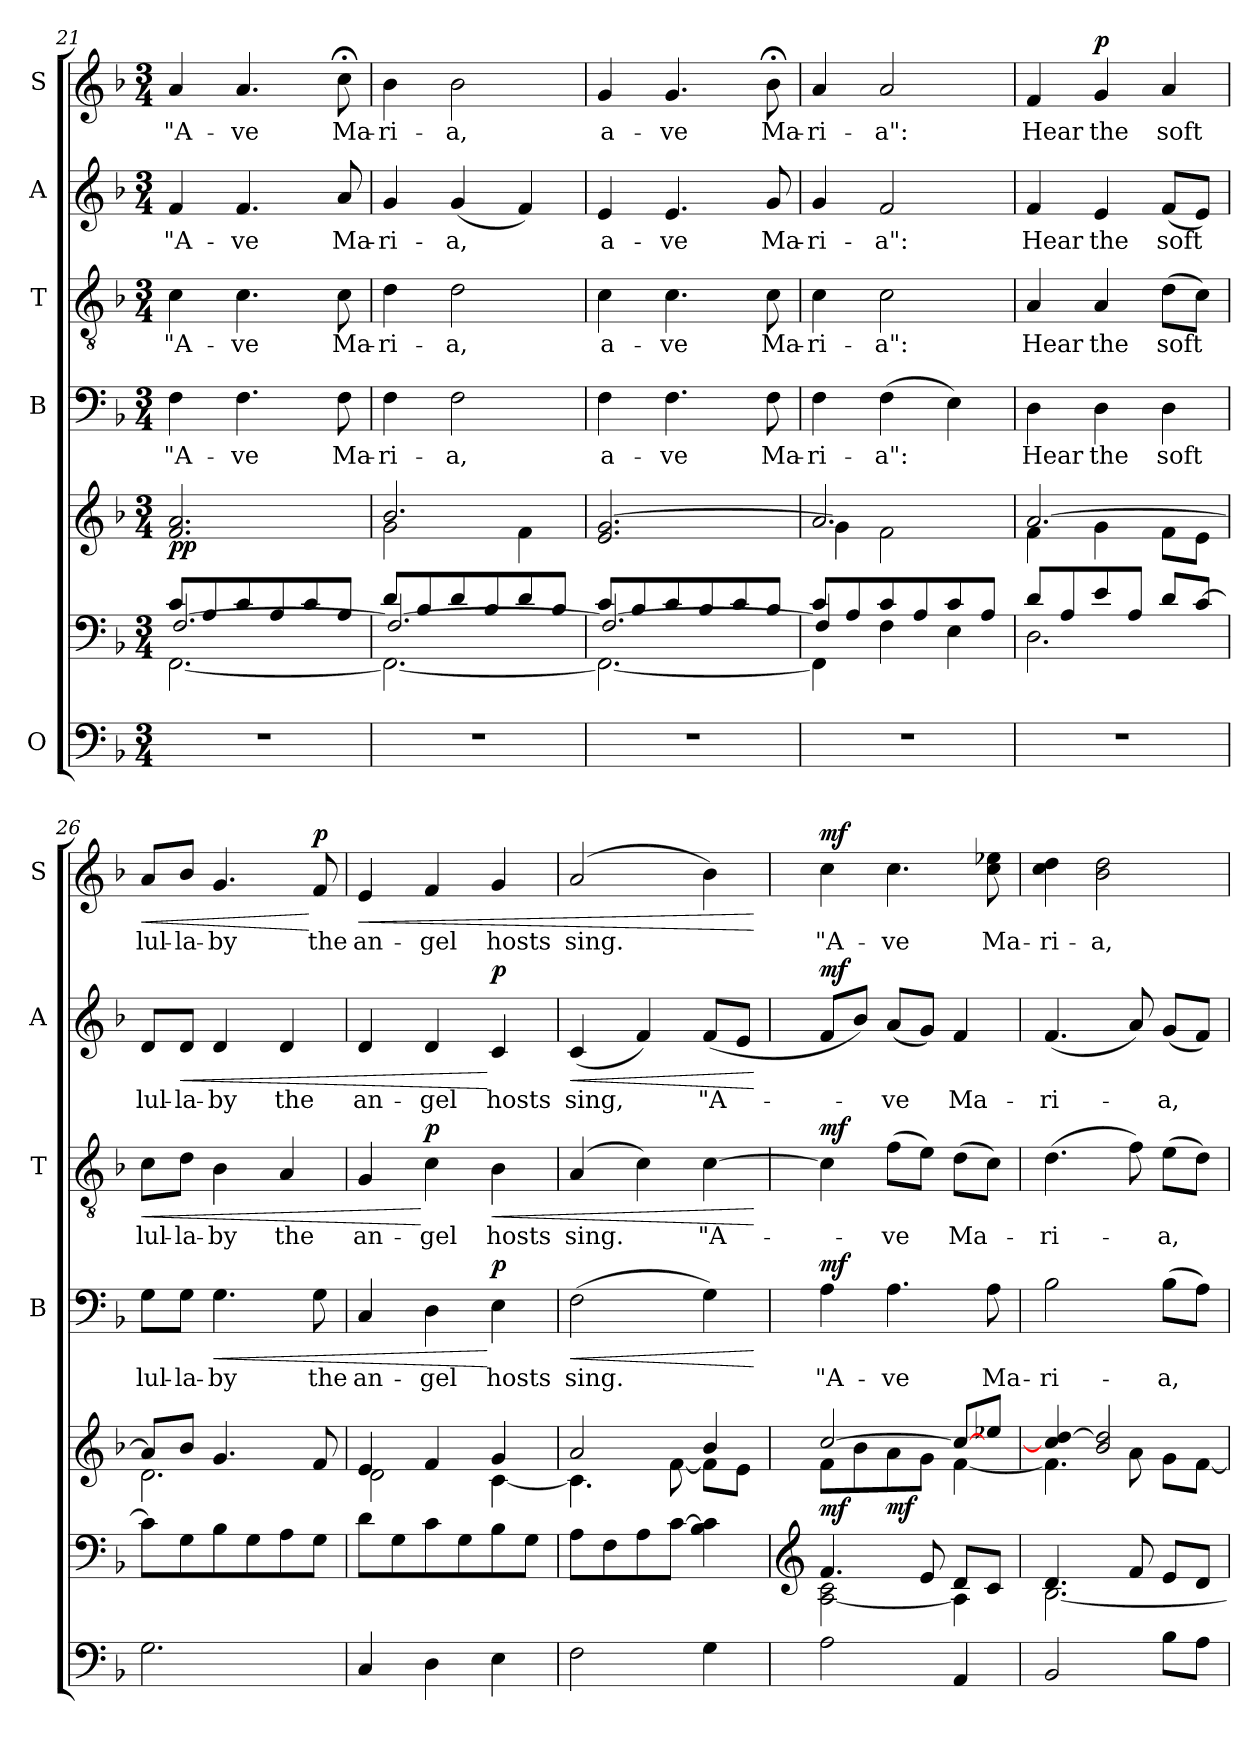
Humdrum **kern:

**kern	**kern	**kern	**dynam	**kern	**text	**dynam	**kern	**text	**dynam	**kern	**text	**dynam	**kern	**text	**dynam
*part5	*part5	*part5	*part5	*part4	*part4	*part4	*part3	*part3	*part3	*part2	*part2	*part2	*part1	*part1	*part1
*staff7	*staff6	*staff5	*staff5/6/7	*staff4	*staff4	*staff4	*staff3	*staff3	*staff3	*staff2	*staff2	*staff2	*staff1	*staff1	*staff1
*I"O	*	*	*	*I"B	*	*	*I"T	*	*	*I"A	*	*	*I"S	*	*
*	*	*	*	*I'B	*	*	*I'T	*	*	*I'A	*	*	*I'S	*	*
!!LO:PB:g=z
*clefF4	*clefF4	*clefG2	*	*clefF4	*	*	*clefGv2	*	*	*clefG2	*	*	*clefG2	*	*
*k[b-]	*k[b-]	*k[b-]	*	*k[b-]	*	*	*k[b-]	*	*	*k[b-]	*	*	*k[b-]	*	*
*M3/4	*M3/4	*M3/4	*	*M3/4	*	*	*M3/4	*	*	*M3/4	*	*	*M3/4	*	*
*MM84	*MM84	*MM84	*	*MM84	*	*	*MM84	*	*	*MM84	*	*	*MM84	*	*
=21	=21	=21	=21	=21	=21	=21	=21	=21	=21	=21	=21	=21	=21	=21	=21
*	*^	*	*	*	*	*	*	*	*	*	*	*	*	*	*
*	*	*^	*	*	*	*	*	*	*	*	*	*	*	*	*	*
!	!	!	!	!	!LO:DY:b	!	!LO:LY:b	!LO:DY:a	!	!LO:LY:b	!LO:DY:a	!	!LO:LY:b	!LO:DY:a	!	!LO:LY:b	!LO:DY:a
2.r	8c/L	[2.FF\	[2.F/	2.f/ 2.a/	pp	4F\	"A-	other-dynamics	4c\	"A-	other-dynamics	4f/	"A-	other-dynamics	4a/	"A-	other-dynamics
.	8A/	.	.	.	.	.	.	.	.	.	.	.	.	.	.	.	.
!	!	!	!	!	!	!	!LO:LY:b	!	!	!LO:LY:b	!	!	!LO:LY:b	!	!	!LO:LY:b	!
.	8c/	.	.	.	.	4.F\	-ve	.	4.c\	-ve	.	4.f/	-ve	.	4.a/	-ve	.
.	8A/	.	.	.	.	.	.	.	.	.	.	.	.	.	.	.	.
.	8c/	.	.	.	.	.	.	.	.	.	.	.	.	.	.	.	.
!	!	!	!	!	!	!	!LO:LY:b	!	!	!LO:LY:b	!	!	!LO:LY:b	!	!	!LO:LY:b	!
.	8A/J	.	.	.	.	8F\	Ma-	.	8c\	Ma-	.	8a/	Ma-	.	8cc;<\	Ma-	.
=22	=22	=22	=22	=22	=22	=22	=22	=22	=22	=22	=22	=22	=22	=22	=22	=22	=22
*	*	*	*	*^	*	*	*	*	*	*	*	*	*	*	*	*	*
!	!	!	!	!	!	!	!	!LO:LY:b	!	!	!LO:LY:b	!	!	!LO:LY:b	!	!	!LO:LY:b	!
2.r	8d/L	2.FF\_	2.F/_	2.b-/	2g\	.	4F\	-ri-	.	4d\	-ri-	.	4g/	-ri-	.	4b-\	-ri-	.
.	8B-/	.	.	.	.	.	.	.	.	.	.	.	.	.	.	.	.	.
!	!	!	!	!	!	!	!	!LO:LY:b	!	!	!LO:LY:b	!	!	!LO:LY:b	!	!	!LO:LY:b	!
.	8d/	.	.	.	.	.	2F\	-a,	.	2d\	-a,	.	(4g/	-a,	.	2b-\	-a,	.
.	8B-/	.	.	.	.	.	.	.	.	.	.	.	.	.	.	.	.	.
.	8d/	.	.	.	4f\	.	.	.	.	.	.	.	4f/)	.	.	.	.	.
.	8B-/J	.	.	.	.	.	.	.	.	.	.	.	.	.	.	.	.	.
*	*	*	*	*v	*v	*	*	*	*	*	*	*	*	*	*	*	*	*
=23	=23	=23	=23	=23	=23	=23	=23	=23	=23	=23	=23	=23	=23	=23	=23	=23	=23
!	!	!	!	!	!	!	!LO:LY:b	!	!	!LO:LY:b	!	!	!LO:LY:b	!	!	!LO:LY:b	!
2.r	8c/L	2.FF\_	2.F/_	2.e/ [2.g/	.	4F\	a-	.	4c\	a-	.	4e/	a-	.	4g/	a-	.
.	8B-/	.	.	.	.	.	.	.	.	.	.	.	.	.	.	.	.
!	!	!	!	!	!	!	!LO:LY:b	!	!	!LO:LY:b	!	!	!LO:LY:b	!	!	!LO:LY:b	!
.	8c/	.	.	.	.	4.F\	-ve	.	4.c\	-ve	.	4.e/	-ve	.	4.g/	-ve	.
.	8B-/	.	.	.	.	.	.	.	.	.	.	.	.	.	.	.	.
.	8c/	.	.	.	.	.	.	.	.	.	.	.	.	.	.	.	.
!	!	!	!	!	!	!	!LO:LY:b	!	!	!LO:LY:b	!	!	!LO:LY:b	!	!	!LO:LY:b	!
.	8B-/J	.	.	.	.	8F\	Ma-	.	8c\	Ma-	.	8g/	Ma-	.	8b-;<\	Ma-	.
=24	=24	=24	=24	=24	=24	=24	=24	=24	=24	=24	=24	=24	=24	=24	=24	=24	=24
*	*	*	*	*^	*	*	*	*	*	*	*	*	*	*	*	*	*
!	!	!	!	!	!	!	!	!LO:LY:b	!	!	!LO:LY:b	!	!	!LO:LY:b	!	!	!LO:LY:b	!
2.r	8c/L	4FF\]	4F/]	2.a/	4g\]	.	4F\	-ri-	.	4c\	-ri-	.	4g/	-ri-	.	4a/	-ri-	.
.	8A/	.	.	.	.	.	.	.	.	.	.	.	.	.	.	.	.	.
!	!	!	!	!	!	!	!	!LO:LY:b	!	!	!LO:LY:b	!	!	!LO:LY:b	!	!	!LO:LY:b	!
.	8c/	4F\	2ryy	.	2f\	.	(4F\	-a":	.	2c\	-a":	.	2f/	-a":	.	2a/	-a":	.
.	8A/	.	.	.	.	.	.	.	.	.	.	.	.	.	.	.	.	.
.	8c/	4E\	.	.	.	.	4E\)	.	.	.	.	.	.	.	.	.	.	.
.	8A/J	.	.	.	.	.	.	.	.	.	.	.	.	.	.	.	.	.
*	*	*v	*v	*	*	*	*	*	*	*	*	*	*	*	*	*	*	*
=25	=25	=25	=25	=25	=25	=25	=25	=25	=25	=25	=25	=25	=25	=25	=25	=25	=25
!	!	!	!	!	!	!	!LO:LY:b	!	!	!LO:LY:b	!	!	!LO:LY:b	!	!	!LO:LY:b	!
2.r	8d/L	2.D\	[2.a/	4f\	.	4D\	Hear	.	4A/	Hear	.	4f/	Hear	.	4f/	Hear	.
.	8A/	.	.	.	.	.	.	.	.	.	.	.	.	.	.	.	.
!	!	!	!	!	!	!	!LO:LY:b	!	!	!LO:LY:b	!	!	!LO:LY:b	!	!	!LO:LY:b	!LO:DY:a
.	8e/	.	.	4g\	.	4D\	the	.	4A/	the	.	4e/	the	.	4g/	the	p
.	8A/J	.	.	.	.	.	.	.	.	.	.	.	.	.	.	.	.
!	!	!	!	!	!	!	!LO:LY:b	!	!	!LO:LY:b	!	!	!LO:LY:b	!	!	!LO:LY:b	!
.	8d/L	.	.	8f\L	.	4D\	soft	.	(8d\L	soft	.	(8f/L	soft	.	4a/	soft	.
.	[8c/J	.	.	8e\J	.	.	.	.	8c\J)	.	.	8e/J)	.	.	.	.	.
*	*v	*v	*	*	*	*	*	*	*	*	*	*	*	*	*	*	*
!!LO:LB:g=z
=26	=26	=26	=26	=26	=26	=26	=26	=26	=26	=26	=26	=26	=26	=26	=26	=26
!	!	!	!	!	!	!LO:LY:b	!	!	!LO:LY:b	!LO:HP:b	!	!LO:LY:b	!	!	!LO:LY:b	!LO:HP:b
2.G\	8c\L]	8a/L]	2.d\	.	8G\L	lul-	.	8c\L	lul-	<	8d/L	lul-	.	8a/L	lul-	<
!	!	!	!	!	!	!LO:LY:b	!	!	!LO:LY:b	!	!	!LO:LY:b	!LO:HP:b	!	!LO:LY:b	!
.	8G\	8b-/J	.	.	8G\J	-la-	.	8d\J	-la-	.	8d/J	-la-	<	8b-/J	-la-	.
!	!	!	!	!	!	!LO:LY:b	!LO:HP:b	!	!LO:LY:b	!	!	!LO:LY:b	!	!	!LO:LY:b	!
.	8B-\	4.g/	.	.	4.G\	-by	<	4B-\	-by	.	4d/	-by	.	4.g/	-by	.
.	8G\	.	.	.	.	.	.	.	.	.	.	.	.	.	.	.
!	!	!	!	!	!	!	!	!	!LO:LY:b	!	!	!LO:LY:b	!	!	!	!
.	8A\	.	.	.	.	.	.	4A/	the	.	4d/	the	.	.	.	.
!	!	!	!	!	!	!LO:LY:b	!	!	!	!	!	!	!	!	!LO:LY:b	!LO:DY:n=1:a
.	8G\J	8f/	.	.	8G\	the	.	.	.	.	.	.	.	8f/	the	[ p
=27	=27	=27	=27	=27	=27	=27	=27	=27	=27	=27	=27	=27	=27	=27	=27	=27
!	!	!	!	!	!	!LO:LY:b	!	!	!LO:LY:b	!	!	!LO:LY:b	!	!	!LO:LY:b	!LO:HP:b
4C/	8d\L	4e/	2d\	.	4C/	an-	.	4G/	an-	.	4d/	an-	.	4e/	an-	<
.	8G\	.	.	.	.	.	.	.	.	.	.	.	.	.	.	.
!	!	!	!	!	!	!LO:LY:b	!	!	!LO:LY:b	!LO:DY:n=1:a	!	!LO:LY:b	!	!	!LO:LY:b	!
4D\	8c\	4f/	.	.	4D\	-gel	.	4c\	-gel	[ p	4d/	-gel	.	4f/	-gel	.
.	8G\	.	.	.	.	.	.	.	.	.	.	.	.	.	.	.
!	!	!	!	!	!	!LO:LY:b	!LO:DY:n=1:a	!	!LO:LY:b	!LO:HP:b	!	!LO:LY:b	!LO:DY:n=1:a	!	!LO:LY:b	!
4E\	8B-\	4g/	[4c\	.	4E\	hosts	[ p	4B-\	hosts	<	4c/	hosts	[ p	4g/	hosts	.
.	8G\J	.	.	.	.	.	.	.	.	.	.	.	.	.	.	.
=28	=28	=28	=28	=28	=28	=28	=28	=28	=28	=28	=28	=28	=28	=28	=28	=28
!	!	!	!	!	!	!LO:LY:b	!LO:HP:b	!	!LO:LY:b	!	!	!LO:LY:b	!LO:HP:b	!	!LO:LY:b	!
2F\	8A\L	2a/	4.c\]	.	(2F\	sing.	<	(4A/	sing.	.	(4c/	sing,	<	(2a/	sing.	.
.	8F\	.	.	.	.	.	.	.	.	.	.	.	.	.	.	.
.	8A\	.	.	.	.	.	.	4c\)	.	.	4f/)	.	.	.	.	.
.	[8c\J	.	[8f\	.	.	.	.	.	.	.	.	.	.	.	.	.
!	!	!	!	!	!	!	!	!	!LO:LY:b	!	!	!LO:LY:b	!	!	!	!
4G\	4B-\ 4c\]	4b-/	8f\L]	.	4G\)	.	.	[4c\	"A-	.	(8f/L	"A-	.	4b-\)	.	.
.	.	.	8e\J	.	.	.	.	.	.	.	8e/J	.	.	.	.	.
*	*	*v	*v	*	*	*	*	*	*	*	*	*	*	*	*	*
.	.	.	.	.	.	[	.	.	[	.	.	[	.	.	[
=29	=29	=29	=29	=29	=29	=29	=29	=29	=29	=29	=29	=29	=29	=29	=29
*	*clefG2	*	*	*	*	*	*	*	*	*	*	*	*	*	*
*	*^	*^	*	*	*	*	*	*	*	*	*	*	*	*	*
!	!	!	!	!	!LO:DY:b	!	!LO:LY:b	!LO:DY:a	!	!	!LO:DY:a	!	!	!LO:DY:a	!	!LO:LY:b	!LO:DY:a
2A\	4.f/	[2A\ 2c\	[2cc/	8f\L	mf	4A\	"A-	mf	4c\]	.	mf	8f/L	.	mf	4cc\	"A-	mf
.	.	.	.	8b-\	.	.	.	.	.	.	.	8b-/J)	.	.	.	.	.
!	!	!	!	!	!LO:DY:b	!	!LO:LY:b	!	!	!LO:LY:b	!	!	!LO:LY:b	!	!	!LO:LY:b	!
.	.	.	.	8a\	mf	4.A\	-ve	.	(8f\L	ve	.	(8a/L	-ve	.	4.cc\	-ve	.
.	8e/	.	.	8g\J	.	.	.	.	8e\J)	.	.	8g/J)	.	.	.	.	.
!	!	!	!	!	!	!	!	!	!	!LO:LY:b	!	!	!LO:LY:b	!	!	!	!
4AA/	8d/L	4A\]	8cc/L_	[4f\	.	.	.	.	(8d\L	Ma-	.	4f/	Ma-	.	.	.	.
!	!	!	!	!	!	!	!LO:LY:b	!	!	!	!	!	!	!	!	!LO:LY:b	!
.	8c/J	.	8ee-X/J	.	.	8A\	Ma-	.	8c\J)	.	.	.	.	.	8cc\ 8ee-X\	Ma-	.
=30	=30	=30	=30	=30	=30	=30	=30	=30	=30	=30	=30	=30	=30	=30	=30	=30	=30
!	!	!	!	!	!	!	!LO:LY:b	!	!	!LO:LY:b	!	!	!LO:LY:b	!	!	!LO:LY:b	!
2BB-/	4.d/	[2.B-\	4cc/] [4dd/	4.f\]	.	2B-\	-ri-	.	(4.d\	-ri-	.	(4.f/	-ri-	.	4cc\ 4dd\	-ri-	.
!	!	!	!	!	!	!	!	!	!	!	!	!	!	!	!	!LO:LY:b	!
.	.	.	2b-/ 2dd/]	.	.	.	.	.	.	.	.	.	.	.	2b-\ 2dd\	-a,	.
.	8f/	.	.	8a\	.	.	.	.	8f\)	.	.	8a/)	.	.	.	.	.
!	!	!	!	!	!	!	!LO:LY:b	!	!	!LO:LY:b	!	!	!LO:LY:b	!	!	!	!
8B-\L	8e/L	.	.	8g\L	.	(8B-\L	-a,	.	(8e\L	-a,	.	(8g/L	-a,	.	.	.	.
8A\J	8d/J	.	.	[8f\J	.	8A\J)	.	.	8d\J)	.	.	8f/J)	.	.	.	.	.
*	*v	*v	*	*	*	*	*	*	*	*	*	*	*	*	*	*	*
*	*	*v	*v	*	*	*	*	*	*	*	*	*	*	*	*	*
=	=	=	=	=	=	=	=	=	=	=	=	=	=	=	=
*-	*-	*-	*-	*-	*-	*-	*-	*-	*-	*-	*-	*-	*-	*-	*-
